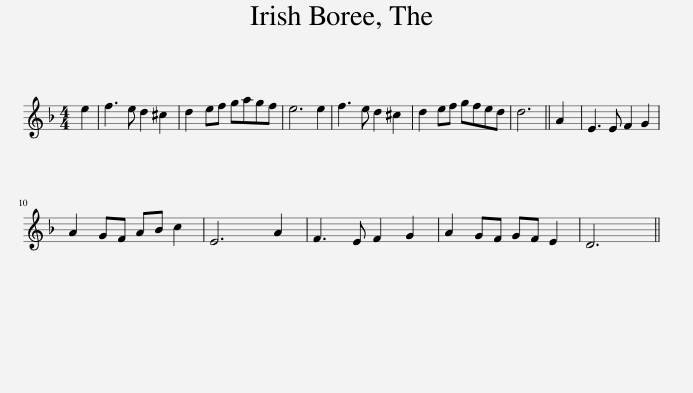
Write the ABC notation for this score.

X:1
L:1/8
M:4/4
I:linebreak $
K:Dmin
V:1 treble
V:1
 e2 | f3 e d2 ^c2 | d2 ef gagf | e6 e2 | f3 e d2 ^c2 | %5
 d2 ef gfed | d6 || A2 | E3 E F2 G2 |$ A2 GF AB c2 | %10
 E6 A2 | F3 E F2 G2 | A2 GF GF E2 | D6 || %14
